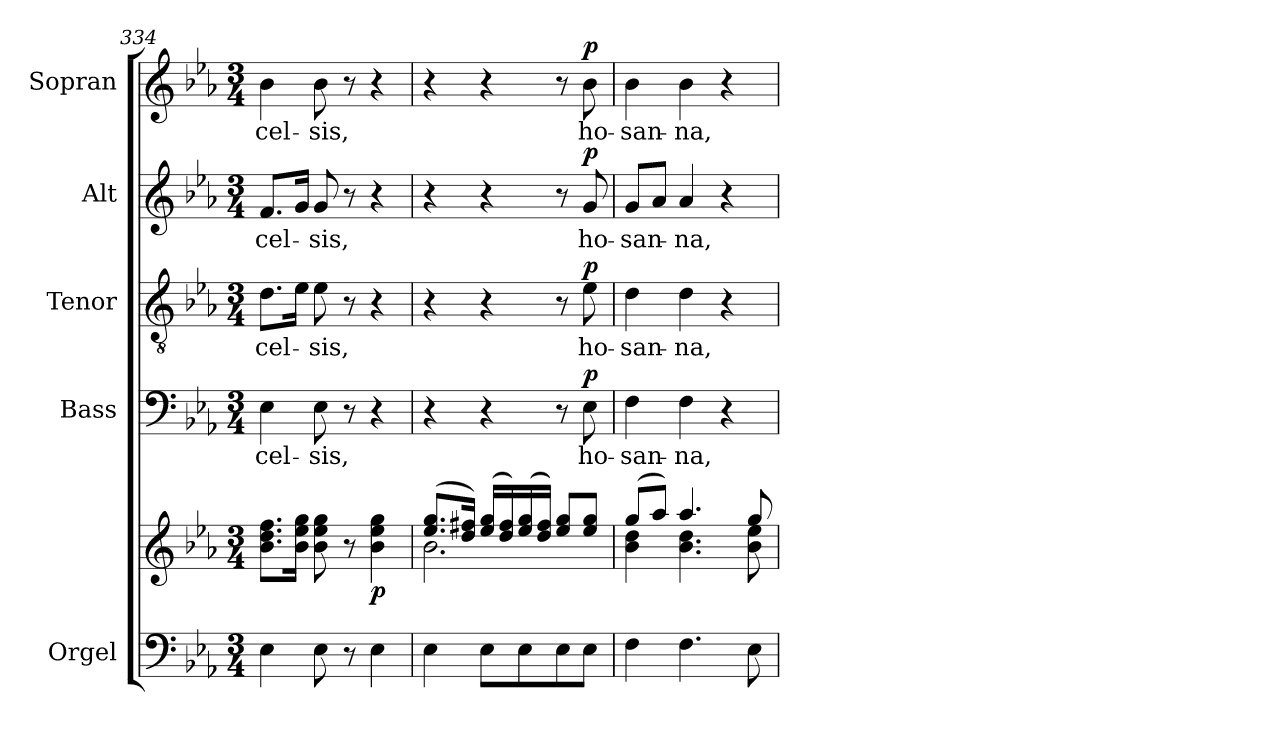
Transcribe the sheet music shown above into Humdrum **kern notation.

**kern	**kern	**dynam	**kern	**text	**dynam	**kern	**text	**dynam	**kern	**text	**dynam	**kern	**text	**dynam
*part5	*part5	*part5	*part4	*part4	*part4	*part3	*part3	*part3	*part2	*part2	*part2	*part1	*part1	*part1
*staff6	*staff5	*staff5/6	*staff4	*staff4	*staff4	*staff3	*staff3	*staff3	*staff2	*staff2	*staff2	*staff1	*staff1	*staff1
*I"Orgel	*	*	*I"Bass	*	*	*I"Tenor	*	*	*I"Alt	*	*	*I"Sopran	*	*
*I'Org.	*	*	*I'B.	*	*	*I'T.	*	*	*I'A.	*	*	*I'S.	*	*
*clefF4	*clefG2	*	*clefF4	*	*	*clefGv2	*	*	*clefG2	*	*	*clefG2	*	*
*k[b-e-a-]	*k[b-e-a-]	*	*k[b-e-a-]	*	*	*k[b-e-a-]	*	*	*k[b-e-a-]	*	*	*k[b-e-a-]	*	*
*E-:	*E-:	*	*E-:	*	*	*E-:	*	*	*E-:	*	*	*E-:	*	*
*M3/4	*M3/4	*	*M3/4	*	*	*M3/4	*	*	*M3/4	*	*	*M3/4	*	*
=334	=334	=334	=334	=334	=334	=334	=334	=334	=334	=334	=334	=334	=334	=334
!	!	!	!	!LO:LY:b	!	!	!LO:LY:b	!	!	!LO:LY:b	!	!	!LO:LY:b	!
4E-\	8.b-\ 8.dd\ 8.ff\L	.	4E-\	-cel-	.	8.d\L	-cel-	.	8.f/L	-cel-	.	4b-\	-cel-	.
.	16b-\ 16ee-\ 16gg\Jk	.	.	.	.	16e-\Jk	.	.	16g/Jk	.	.	.	.	.
!	!	!	!	!LO:LY:b	!	!	!LO:LY:b	!	!	!LO:LY:b	!	!	!LO:LY:b	!
8E-\	8b-\ 8ee-\ 8gg\	.	8E-\	-sis,	.	8e-\	-sis,	.	8g/	-sis,	.	8b-\	-sis,	.
8r	8r	.	8r	.	.	8r	.	.	8r	.	.	8r	.	.
!	!	!LO:DY:b	!	!	!	!	!	!	!	!	!	!	!	!
4E-\	4b-\ 4ee-\ 4gg\	p	4r	.	.	4r	.	.	4r	.	.	4r	.	.
=335	=335	=335	=335	=335	=335	=335	=335	=335	=335	=335	=335	=335	=335	=335
*	*^	*	*	*	*	*	*	*	*	*	*	*	*	*
4E-\	(>8.ee-/ 8.gg/L	2.b-\	.	4r	.	.	4r	.	.	4r	.	.	4r	.	.
.	16dd/ 16ff#X/Jk)	.	.	.	.	.	.	.	.	.	.	.	.	.	.
8E-\L	(>16ee-/ 16gg/LL	.	.	4r	.	.	4r	.	.	4r	.	.	4r	.	.
.	16dd/ 16ff#/)	.	.	.	.	.	.	.	.	.	.	.	.	.	.
8E-\	(>16ee-/ 16gg/	.	.	.	.	.	.	.	.	.	.	.	.	.	.
.	16dd/ 16ff#/JJ)	.	.	.	.	.	.	.	.	.	.	.	.	.	.
8E-\	8ee-/ 8gg/L	.	.	8r	.	.	8r	.	.	8r	.	.	8r	.	.
!	!	!	!	!	!LO:LY:b	!LO:DY:a	!	!LO:LY:b	!LO:DY:a	!	!LO:LY:b	!LO:DY:a	!	!LO:LY:b	!LO:DY:a
8E-\J	8ee-/ 8gg/J	.	.	8E-\	ho-	p	8e-\	ho-	p	8g/	ho-	p	8b-\	ho-	p
=336	=336	=336	=336	=336	=336	=336	=336	=336	=336	=336	=336	=336	=336	=336	=336
!	!	!	!	!	!LO:LY:b	!	!	!LO:LY:b	!	!	!LO:LY:b	!	!	!LO:LY:b	!
4F\	(>8gg/L	4b-\ 4dd\	.	4F\	-san-	.	4d\	-san-	.	8g/L	-san-	.	4b-\	-san-	.
.	8aa-/J)	.	.	.	.	.	.	.	.	8a-/J	.	.	.	.	.
!	!	!	!	!	!LO:LY:b	!	!	!LO:LY:b	!	!	!LO:LY:b	!	!	!LO:LY:b	!
4.F\	4.aa-/	4.b-\ 4.dd\	.	4F\	-na,	.	4d\	-na,	.	4a-/	-na,	.	4b-\	-na,	.
.	.	.	.	4r	.	.	4r	.	.	4r	.	.	4r	.	.
8E-\	8gg/	8b-\ 8ee-\	.	.	.	.	.	.	.	.	.	.	.	.	.
*	*v	*v	*	*	*	*	*	*	*	*	*	*	*	*	*
=	=	=	=	=	=	=	=	=	=	=	=	=	=	=
*-	*-	*-	*-	*-	*-	*-	*-	*-	*-	*-	*-	*-	*-	*-
